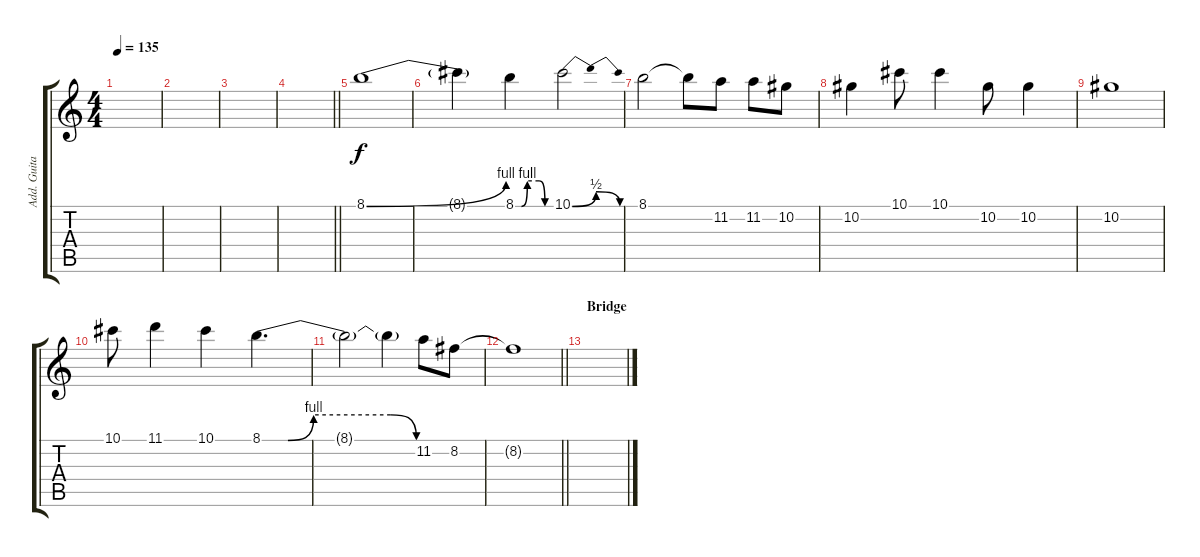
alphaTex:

\track ("Add. Guitar 2" "Add. Guita") {instrument overdrivenguitar}
\staff {score tabs}
\tuning (Eb4 Bb3 Gb3 Db3 Ab2 Db2) {hide}
\ts (4 4)
\tempo 135
\clef g2
\ks c
|
|
|
\barLineRight lightlight
|
\section ("" "")
8.1{be (bend 0 0 60 4)}.1 |
8.1{t}.4 8.1{be (custom 0 0 5 0 10 0 20 4 40 4 50 0 55 0 60 0)}.4 10.1{be (bendrelease 0 0 15 2 45 2 60 0)}.2 |
8.1.2 8.1{t}.8 11.2.8 11.2.8 10.2.8 |
10.2.4 10.1.8 10.1.4 10.2.8 10.2.4 |
10.2.1 |
10.1.8 11.1.4 10.1.4 8.1{be (custom 0 0 10 0 20 4 50 4 60 0)}.4{d} |
8.1{t}.2 8.1{t}.4 11.2.8 8.2.8 |
\barLineRight lightlight
8.2{t}.1 |
\section ("" "Bridge")
